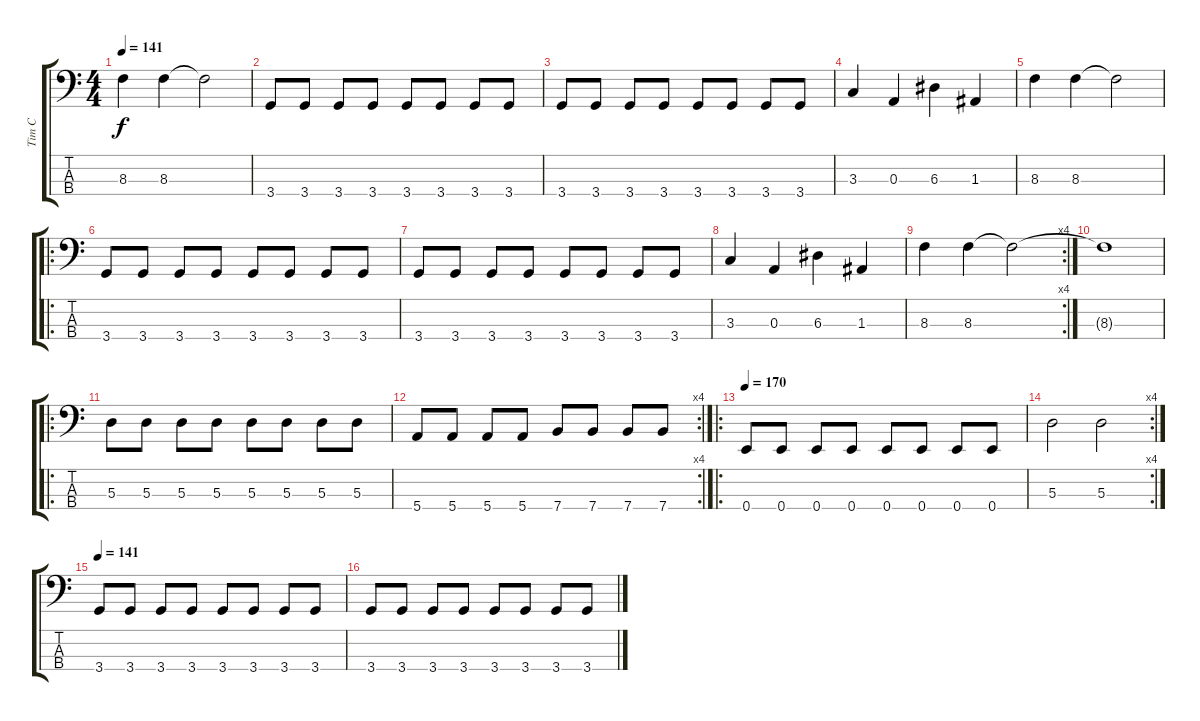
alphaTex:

\track ("Tim C" "Tim C") {instrument electricbassfinger}
\staff {score tabs}
\tuning (G2 D2 A1 E1) {hide}
\ts (4 4)
\tempo 141
\clef f4
\ks c
8.3.4{dy f} 8.3.4 8.3{t}.2 |
3.4.8 3.4.8 3.4.8 3.4.8 3.4.8 3.4.8 3.4.8 3.4.8 |
3.4.8 3.4.8 3.4.8 3.4.8 3.4.8 3.4.8 3.4.8 3.4.8 |
3.3.4 0.3.4 6.3.4 1.3.4 |
8.3.4 8.3.4 8.3{t}.2 |
\ro
3.4.8 3.4.8 3.4.8 3.4.8 3.4.8 3.4.8 3.4.8 3.4.8 |
3.4.8 3.4.8 3.4.8 3.4.8 3.4.8 3.4.8 3.4.8 3.4.8 |
3.3.4 0.3.4 6.3.4 1.3.4 |
\rc 4
8.3.4 8.3.4 8.3{t}.2 |
8.3{t}.1 |
\ro
5.3.8 5.3.8 5.3.8 5.3.8 5.3.8 5.3.8 5.3.8 5.3.8 |
\rc 4
5.4.8 5.4.8 5.4.8 5.4.8 7.4.8 7.4.8 7.4.8 7.4.8 |
\ro
\tempo 170
0.4.8 0.4.8 0.4.8 0.4.8 0.4.8 0.4.8 0.4.8 0.4.8 |
\rc 4
5.3.2 5.3.2 |
\tempo 141
3.4.8 3.4.8 3.4.8 3.4.8 3.4.8 3.4.8 3.4.8 3.4.8 |
3.4.8 3.4.8 3.4.8 3.4.8 3.4.8 3.4.8 3.4.8 3.4.8
